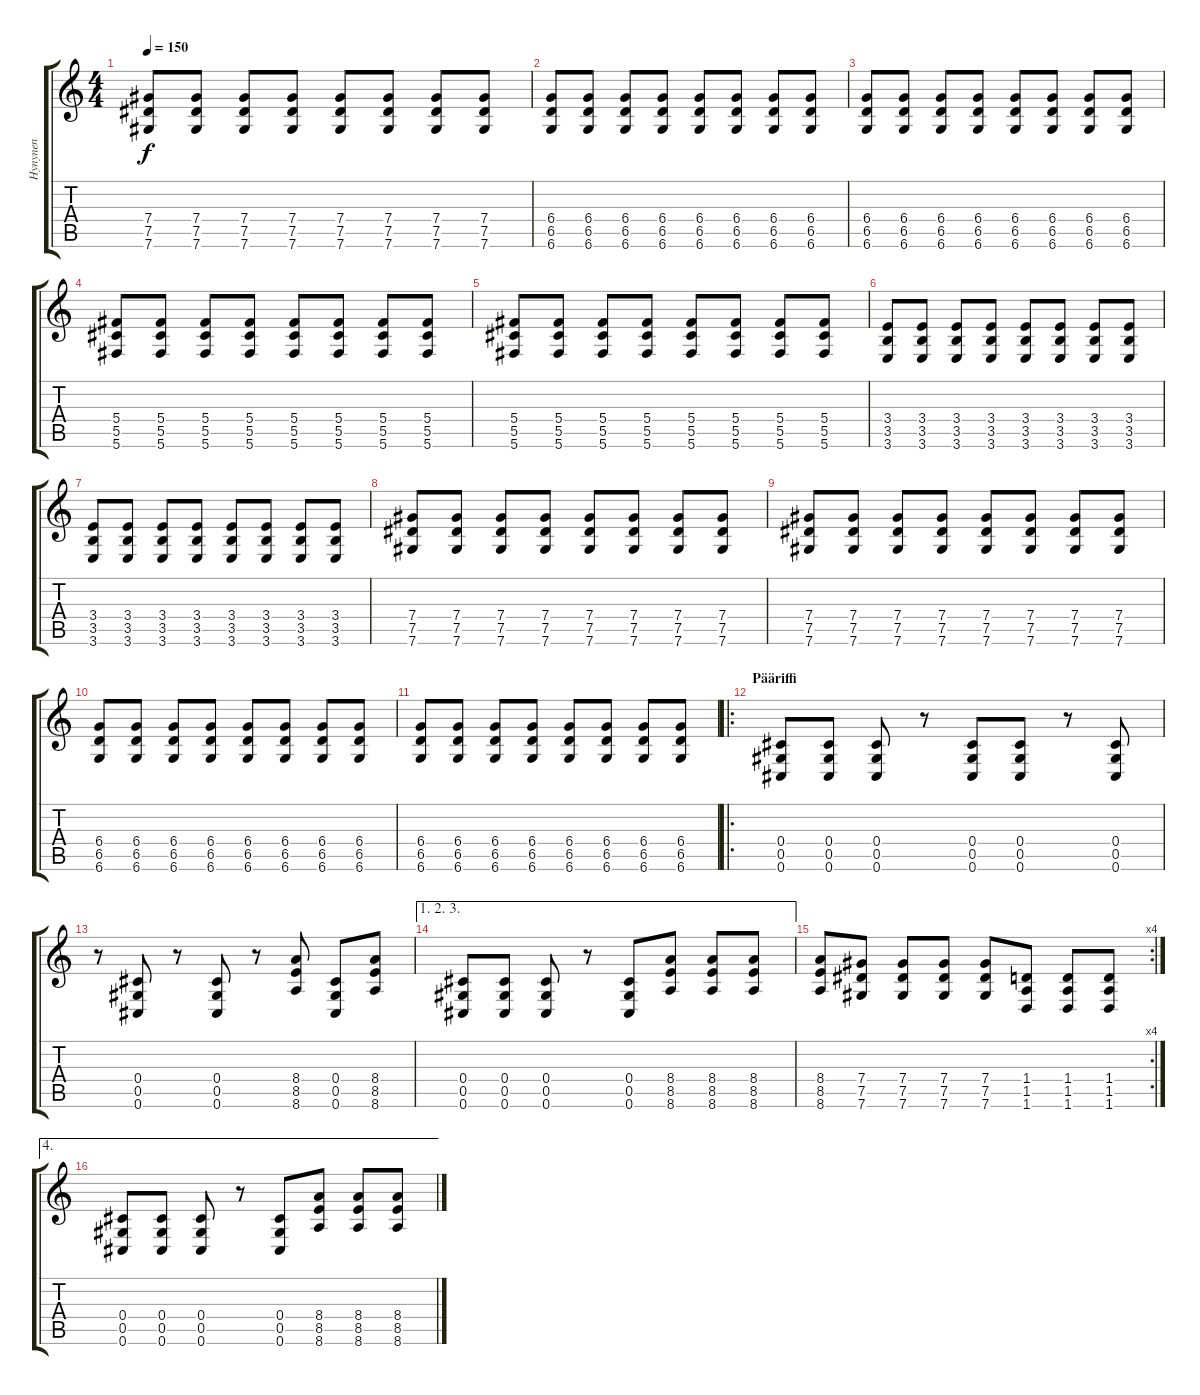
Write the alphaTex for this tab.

\track ("Hynynen" "Hynynen") {instrument distortionguitar}
\staff {score tabs}
\tuning (Eb4 Bb3 Gb3 Db3 Ab2 Db2) {hide}
\ts (4 4)
\tempo 150
\clef g2
\ks c
(7.4 7.5 7.6).8{dy f} (7.4 7.5 7.6).8 (7.4 7.5 7.6).8 (7.4 7.5 7.6).8 (7.4 7.5 7.6).8 (7.4 7.5 7.6).8 (7.4 7.5 7.6).8 (7.4 7.5 7.6).8 |
(6.4 6.5 6.6).8 (6.4 6.5 6.6).8 (6.4 6.5 6.6).8 (6.4 6.5 6.6).8 (6.4 6.5 6.6).8 (6.4 6.5 6.6).8 (6.4 6.5 6.6).8 (6.4 6.5 6.6).8 |
(6.4 6.5 6.6).8 (6.4 6.5 6.6).8 (6.4 6.5 6.6).8 (6.4 6.5 6.6).8 (6.4 6.5 6.6).8 (6.4 6.5 6.6).8 (6.4 6.5 6.6).8 (6.4 6.5 6.6).8 |
(5.4 5.5 5.6).8{balance 4} (5.4 5.5 5.6).8 (5.4 5.5 5.6).8 (5.4 5.5 5.6).8 (5.4 5.5 5.6).8 (5.4 5.5 5.6).8 (5.4 5.5 5.6).8 (5.4 5.5 5.6).8 |
(5.4 5.5 5.6).8 (5.4 5.5 5.6).8 (5.4 5.5 5.6).8 (5.4 5.5 5.6).8 (5.4 5.5 5.6).8 (5.4 5.5 5.6).8 (5.4 5.5 5.6).8 (5.4 5.5 5.6).8 |
(3.4 3.5 3.6).8 (3.4 3.5 3.6).8 (3.4 3.5 3.6).8 (3.4 3.5 3.6).8 (3.4 3.5 3.6).8 (3.4 3.5 3.6).8 (3.4 3.5 3.6).8 (3.4 3.5 3.6).8 |
(3.4 3.5 3.6).8 (3.4 3.5 3.6).8 (3.4 3.5 3.6).8 (3.4 3.5 3.6).8 (3.4 3.5 3.6).8 (3.4 3.5 3.6).8 (3.4 3.5 3.6).8 (3.4 3.5 3.6).8 |
(7.4 7.5 7.6).8 (7.4 7.5 7.6).8 (7.4 7.5 7.6).8 (7.4 7.5 7.6).8 (7.4 7.5 7.6).8 (7.4 7.5 7.6).8 (7.4 7.5 7.6).8 (7.4 7.5 7.6).8 |
(7.4 7.5 7.6).8 (7.4 7.5 7.6).8 (7.4 7.5 7.6).8 (7.4 7.5 7.6).8 (7.4 7.5 7.6).8 (7.4 7.5 7.6).8 (7.4 7.5 7.6).8 (7.4 7.5 7.6).8 |
(6.4 6.5 6.6).8 (6.4 6.5 6.6).8 (6.4 6.5 6.6).8 (6.4 6.5 6.6).8 (6.4 6.5 6.6).8 (6.4 6.5 6.6).8 (6.4 6.5 6.6).8 (6.4 6.5 6.6).8 |
(6.4 6.5 6.6).8 (6.4 6.5 6.6).8 (6.4 6.5 6.6).8 (6.4 6.5 6.6).8 (6.4 6.5 6.6).8 (6.4 6.5 6.6).8 (6.4 6.5 6.6).8 (6.4 6.5 6.6).8 |
\ro
\section ("" "Pääriffi")
(0.4 0.5 0.6).8 (0.4 0.5 0.6).8 (0.4 0.5 0.6).8 r.8 (0.4 0.5 0.6).8 (0.4 0.5 0.6).8 r.8 (0.4 0.5 0.6).8 |
r.8 (0.4 0.5 0.6).8 r.8 (0.4 0.5 0.6).8 r.8 (8.4 8.5 8.6).8 (0.4 0.5 0.6).8 (8.4 8.5 8.6).8 |
\ae (1 2 3)
(0.4 0.5 0.6).8 (0.4 0.5 0.6).8 (0.4 0.5 0.6).8 r.8 (0.4 0.5 0.6).8 (8.4 8.5 8.6).8 (8.4 8.5 8.6).8 (8.4 8.5 8.6).8 |
\rc 4
(8.4 8.5 8.6).8 (7.4 7.5 7.6).8 (7.4 7.5 7.6).8 (7.4 7.5 7.6).8 (7.4 7.5 7.6).8 (1.4 1.5 1.6).8 (1.4 1.5 1.6).8 (1.4 1.5 1.6).8 |
\ae 4
(0.4 0.5 0.6).8 (0.4 0.5 0.6).8 (0.4 0.5 0.6).8 r.8 (0.4 0.5 0.6).8 (8.4 8.5 8.6).8 (8.4 8.5 8.6).8 (8.4 8.5 8.6).8
